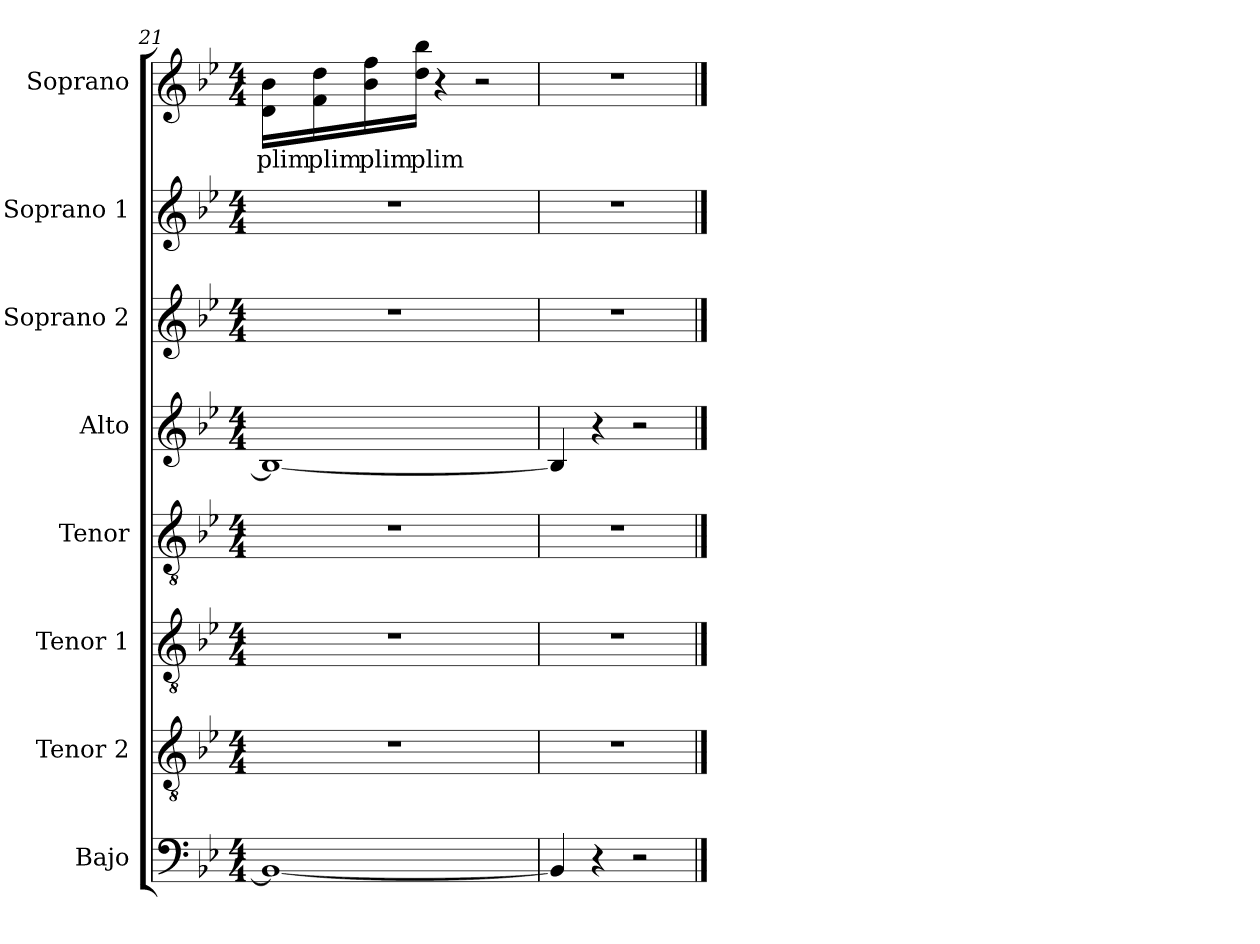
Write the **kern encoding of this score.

**kern	**kern	**kern	**kern	**kern	**kern	**kern	**kern	**text
*part8	*part7	*part6	*part5	*part4	*part3	*part2	*part1	*part1
*staff8	*staff7	*staff6	*staff5	*staff4	*staff3	*staff2	*staff1	*staff1
*I"Bajo	*I"Tenor 2	*I"Tenor 1	*I"Tenor	*I"Alto	*I"Soprano 2	*I"Soprano 1	*I"Soprano	*
*I'B.	*I'T2	*I'T1	*I'T.	*I'A.	*I'S2	*I'S1	*I'S.	*
*clefF4	*clefGv2	*clefGv2	*clefGv2	*clefG2	*clefG2	*clefG2	*clefG2	*
*k[b-e-]	*k[b-e-]	*k[b-e-]	*k[b-e-]	*k[b-e-]	*k[b-e-]	*k[b-e-]	*k[b-e-]	*
*M4/4	*M4/4	*M4/4	*M4/4	*M4/4	*M4/4	*M4/4	*M4/4	*
=21	=21	=21	=21	=21	=21	=21	=21	=21
!	!	!	!	!	!	!	!	!LO:LY:b
1BB-_	1r	1r	1r	1B-_	1r	1r	16d\ 16b-\LL	plim
!	!	!	!	!	!	!	!	!LO:LY:b
.	.	.	.	.	.	.	16f\ 16dd\	plim
!	!	!	!	!	!	!	!	!LO:LY:b
.	.	.	.	.	.	.	16b-\ 16ff\	plim
!	!	!	!	!	!	!	!	!LO:LY:b
.	.	.	.	.	.	.	16dd\ 16bb-\JJ	plim
.	.	.	.	.	.	.	4r	.
.	.	.	.	.	.	.	2r	.
=22	=22	=22	=22	=22	=22	=22	=22	=22
4BB-/]	1r	1r	1r	4B-/]	1r	1r	1r	.
4r	.	.	.	4r	.	.	.	.
2r	.	.	.	2r	.	.	.	.
==	==	==	==	==	==	==	==	==
*-	*-	*-	*-	*-	*-	*-	*-	*-
